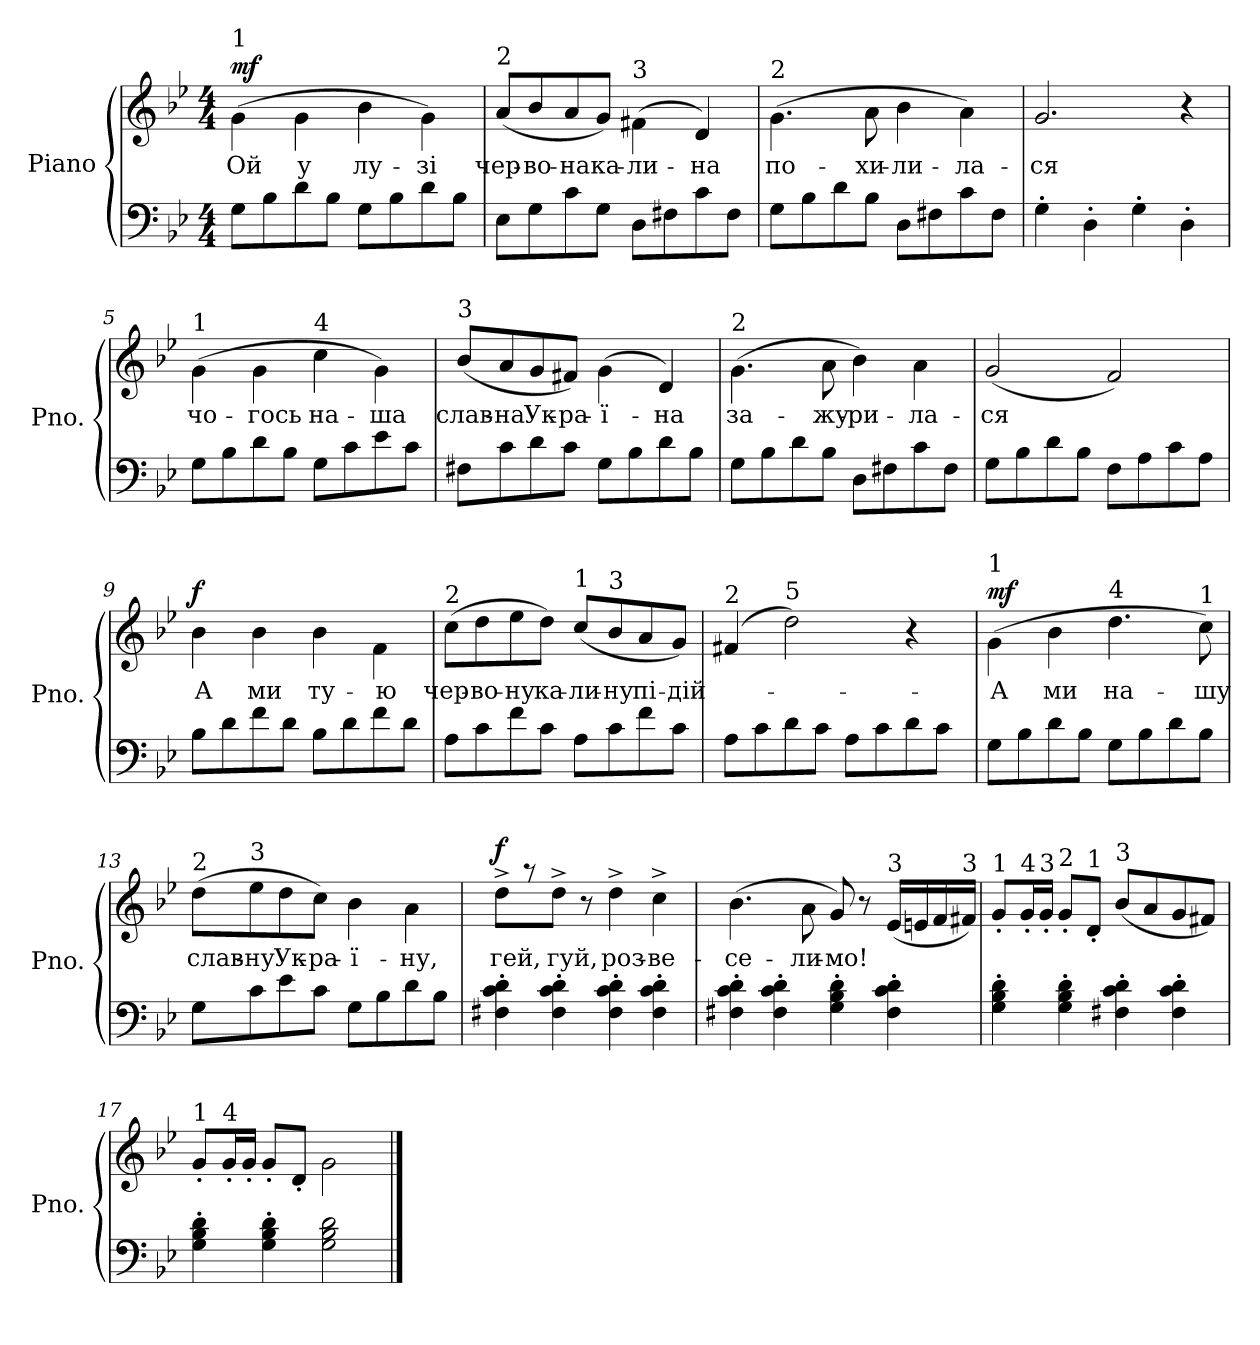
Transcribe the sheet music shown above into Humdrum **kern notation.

**kern	**kern	**text	**dynam
*part1	*part1	*part1	*part1
*staff2	*staff1	*staff1	*staff1/2
*I"Piano	*	*	*
*I'Pno.	*	*	*
*clefF4	*clefG2	*	*
*k[b-e-]	*k[b-e-]	*	*
*M4/4	*M4/4	*	*
=1	=1	=1	=1
!	!LO:TX:a:t=1	!	!
!	!	!LO:LY:b	!LO:DY:b
8G\L	(>4g\	Ой	mf
8B-\	.	.	.
!	!	!LO:LY:b	!
8d\	4g\	у	.
8B-\J	.	.	.
!	!	!LO:LY:b	!
8G\L	4b-\	лу-	.
8B-\	.	.	.
!	!	!LO:LY:b	!
8d\	4g\)	-зі	.
8B-\J	.	.	.
=2	=2	=2	=2
!	!LO:TX:a:t=2	!	!
!	!	!LO:LY:b	!
8E-\L	(>8a/L	чер-	.
!	!	!LO:LY:b	!
8G\	8b-/	-во-	.
!	!	!LO:LY:b	!
8c\	8a/	-на	.
!	!	!LO:LY:b	!
8G\J	8g/J)	ка-	.
!	!LO:TX:a:t=3	!	!
!	!	!LO:LY:b	!
8D\L	(>4f#X\	-ли-	.
8F#X\	.	.	.
!	!	!LO:LY:b	!
8c\	4d/)	-на	.
8F#\J	.	.	.
=3	=3	=3	=3
!	!LO:TX:a:t=2	!	!
!	!	!LO:LY:b	!
8G\L	(>4.g\	по-	.
8B-\	.	.	.
8d\	.	.	.
!	!	!LO:LY:b	!
8B-\J	8a\	-хи-	.
!	!	!LO:LY:b	!
8D\L	4b-\	-ли-	.
8F#X\	.	.	.
!	!	!LO:LY:b	!
8c\	4a\)	-ла-	.
8F#\J	.	.	.
=4	=4	=4	=4
!	!	!LO:LY:b	!
4G'\	2.g/	-ся	.
4D'\	.	.	.
4G'\	.	.	.
4D'\	4r	.	.
!!LO:LB:g=z
=5	=5	=5	=5
!	!LO:TX:a:t=1	!	!
!	!	!LO:LY:b	!
8G\L	(>4g\	чо-	.
8B-\	.	.	.
!	!	!LO:LY:b	!
8d\	4g\	-гось	.
8B-\J	.	.	.
!	!LO:TX:a:t=4	!	!
!	!	!LO:LY:b	!
8G\L	4cc\	на-	.
8c\	.	.	.
!	!	!LO:LY:b	!
8e-\	4g\)	-ша	.
8c\J	.	.	.
=6	=6	=6	=6
!	!LO:TX:a:t=3	!	!
!	!	!LO:LY:b	!
8F#X\L	(>8b-/L	слав-	.
!	!	!LO:LY:b	!
8c\	8a/	-на	.
!	!	!LO:LY:b	!
8d\	8g/	Ук-	.
!	!	!LO:LY:b	!
8c\J	8f#X/J)	-ра-	.
!	!	!LO:LY:b	!
8G\L	(>4g\	-ї-	.
8B-\	.	.	.
!	!	!LO:LY:b	!
8d\	4d/)	-на	.
8B-\J	.	.	.
=7	=7	=7	=7
!	!LO:TX:a:t=2	!	!
!	!	!LO:LY:b	!
8G\L	(>4.g\	за-	.
8B-\	.	.	.
8d\	.	.	.
!	!	!LO:LY:b	!
8B-\J	8a\	-жу-	.
!	!	!LO:LY:b	!
8D\L	4b-\)	-ри-	.
8F#X\	.	.	.
!	!	!LO:LY:b	!
8c\	4a\	-ла-	.
8F#\J	.	.	.
=8	=8	=8	=8
!	!	!LO:LY:b	!
8G\L	(<2g/	-ся	.
8B-\	.	.	.
8d\	.	.	.
8B-\J	.	.	.
8F\L	2f/)	.	.
8A\	.	.	.
8c\	.	.	.
8A\J	.	.	.
!!LO:LB:g=z
=9	=9	=9	=9
!	!	!LO:LY:b	!LO:DY:b
8B-\L	4b-\	А	f
8d\	.	.	.
!	!	!LO:LY:b	!
8f\	4b-\	ми	.
8d\J	.	.	.
!	!	!LO:LY:b	!
8B-\L	4b-\	ту-	.
8d\	.	.	.
!	!	!LO:LY:b	!
8f\	4f\	-ю	.
8d\J	.	.	.
=10	=10	=10	=10
!	!LO:TX:a:t=2	!	!
!	!	!LO:LY:b	!
8A\L	(>8cc\L	чер-	.
!	!	!LO:LY:b	!
8c\	8dd\	-во-	.
!	!	!LO:LY:b	!
8f\	8ee-\	-ну	.
!	!	!LO:LY:b	!
8c\J	8dd\J)	ка-	.
!	!LO:TX:a:t=1	!	!
!	!	!LO:LY:b	!
8A\L	(>8cc/L	-ли-	.
!	!LO:TX:a:t=3	!	!
!	!	!LO:LY:b	!
8c\	8b-/	-ну	.
!	!	!LO:LY:b	!
8f\	8a/	пі-	.
!	!	!LO:LY:b	!
8c\J	8g/J)	-дій-	.
=11	=11	=11	=11
!	!LO:TX:a:t=2	!	!
8A\L	(>4f#X/	.	.
8c\	.	.	.
!	!LO:TX:a:t=5	!	!
8d\	2dd\)	.	.
8c\J	.	.	.
8A\L	.	.	.
8c\	.	.	.
8d\	4r	.	.
8c\J	.	.	.
!!LO:LB:g=z
=12	=12	=12	=12
!	!LO:TX:a:t=1	!	!
!	!	!LO:LY:b	!LO:DY:b
8G\L	(>4g\	А	mf
8B-\	.	.	.
!	!	!LO:LY:b	!
8d\	4b-\	ми	.
8B-\J	.	.	.
!	!LO:TX:a:t=4	!	!
!	!	!LO:LY:b	!
8G\L	4.dd\	на-	.
8B-\	.	.	.
8d\	.	.	.
!	!LO:TX:a:t=1	!	!
!	!	!LO:LY:b	!
8B-\J	8cc\)	-шу	.
=13	=13	=13	=13
!	!LO:TX:a:t=2	!	!
!	!	!LO:LY:b	!
8G\L	(>8dd\L	слав-	.
!	!LO:TX:a:t=3	!	!
!	!	!LO:LY:b	!
8c\	8ee-\	-ну	.
!	!	!LO:LY:b	!
8e-\	8dd\	Ук-	.
!	!	!LO:LY:b	!
8c\J	8cc\J)	-ра-	.
!	!	!LO:LY:b	!
8G\L	4b-\	-ї-	.
8B-\	.	.	.
!	!	!LO:LY:b	!
8d\	4a\	-ну,	.
8B-\J	.	.	.
=14	=14	=14	=14
!	!	!LO:LY:b	!LO:DY:a
4F#X\' 4c\' 4d\'	8dd^\L	гей,	f
.	8raa	.	.
!	!	!LO:LY:b	!
4F#\' 4c\' 4d\'	8dd^\J	гуй,	.
.	8r	.	.
!	!	!LO:LY:b	!
4F#\' 4c\' 4d\'	4dd^\	роз-	.
!	!	!LO:LY:b	!
4F#\' 4c\' 4d\'	4cc^\	-ве-	.
!!LO:LB:g=z
=15	=15	=15	=15
!	!	!LO:LY:b	!
4F#X\' 4c\' 4d\'	(>4.b-\	се-	.
4F#\' 4c\' 4d\'	.	.	.
!	!	!LO:LY:b	!
.	8a\	-ли-	.
!	!	!LO:LY:b	!
4G\' 4B-\' 4d\'	8g/)	-мо!	.
.	8r	.	.
!	!LO:TX:a:t=3	!	!
4F#\' 4c\' 4d\'	(>16e-/LL	.	.
.	16en/	.	.
.	16f/	.	.
!	!LO:TX:a:t=3	!	!
.	16f#X/JJ)	.	.
=16	=16	=16	=16
!	!LO:TX:a:t=1	!	!
4G\' 4B-\' 4d\'	8g'/L	.	.
!	!LO:TX:a:t=4	!	!
.	16g'/L	.	.
!	!LO:TX:a:t=3	!	!
.	16g'/JJ	.	.
!	!LO:TX:a:t=2	!	!
4G\' 4B-\' 4d\'	8g'/L	.	.
!	!LO:TX:a:t=1	!	!
.	8d'/J	.	.
!	!LO:TX:a:t=3	!	!
4F#X\' 4c\' 4d\'	(>8b-/L	.	.
.	8a/	.	.
4F#\' 4c\' 4d\'	8g/	.	.
.	8f#X/J)	.	.
=17	=17	=17	=17
!	!LO:TX:a:t=1	!	!
4G\' 4B-\' 4d\'	8g'/L	.	.
!	!LO:TX:a:t=4	!	!
.	16g'/L	.	.
.	16g'/JJ	.	.
4G\' 4B-\' 4d\'	8g'/L	.	.
.	8d'/J	.	.
2G\ 2B-\ 2d\	2g\	.	.
==	==	==	==
*-	*-	*-	*-
